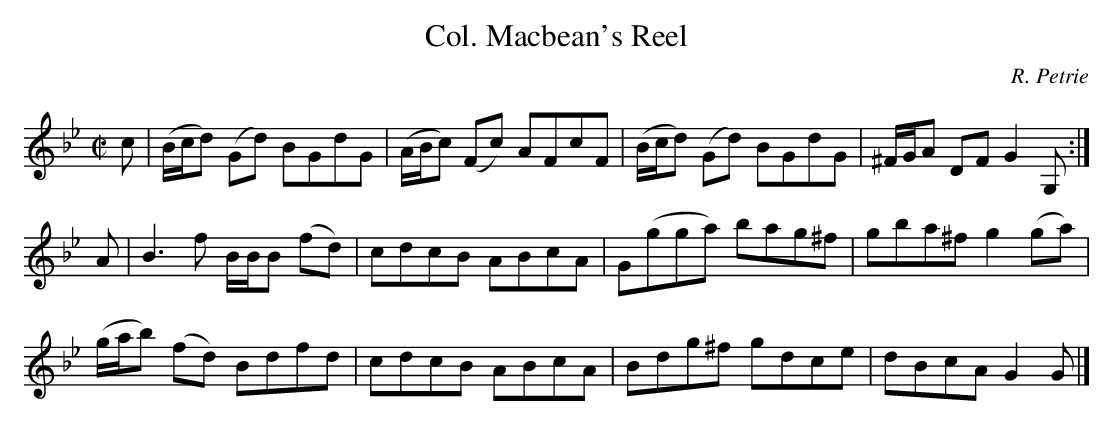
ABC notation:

X:1
T:Col. Macbean's Reel
C:R. Petrie
L:1/8
M:C|
K:Gm
c|(B/c/d) (Gd) BGdG      |(A/B/c) (Fc) AFcF|(B/c/d) (Gd) BGdG |^F/G/A DF G2 G, :|
A|B3f          B/B/B (fd)|cdcB         ABcA|G(gga)       bag^f|gba^f     g2 (ga)|
  (g/a/b) (fd) Bdfd      |cdcB         ABcA|Bdg^f        gdce |dBcA      G2G   |]
